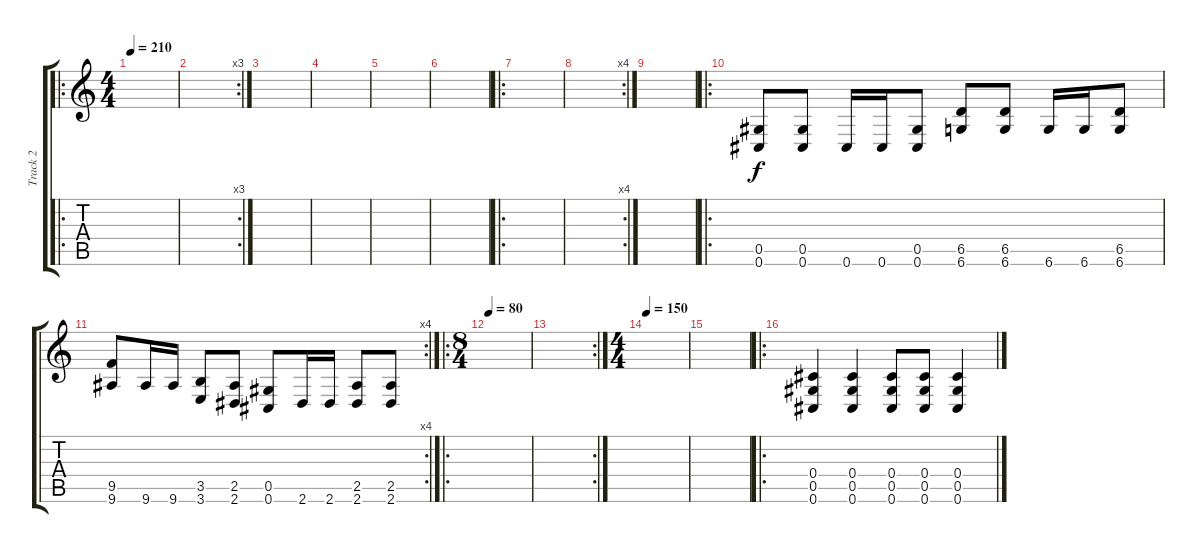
\track ("Track 2" "Track 2") {instrument distortionguitar}
\staff {score tabs}
\tuning (Eb4 Bb3 Gb3 Db3 Ab2 Db2) {hide}
\ro
\ts (4 4)
\tempo 210
\clef g2
\ks c
|
\rc 3
|
|
|
|
|
\ro
|
\rc 4
|
|
\ro
(0.5 0.6).8 (0.5 0.6).8 0.6.16 0.6.16 (0.5 0.6).8 (6.5 6.6).8 (6.5 6.6).8 6.6.16 6.6.16 (6.5 6.6).8 |
\rc 4
(9.5 9.6).8 9.6.16 9.6.16 (3.5 3.6).8 (2.5 2.6).8 (0.5 0.6).8 2.6.16 2.6.16 (2.5 2.6).8 (2.5 2.6).8 |
\ro
\ts (8 4)
\tempo 80
|
\rc 2
|
\ts (4 4)
\tempo 150
|
|
\ro
(0.4 0.5 0.6).4 (0.4 0.5 0.6).4 (0.4 0.5 0.6).8 (0.4 0.5 0.6).8 (0.4 0.5 0.6).4
